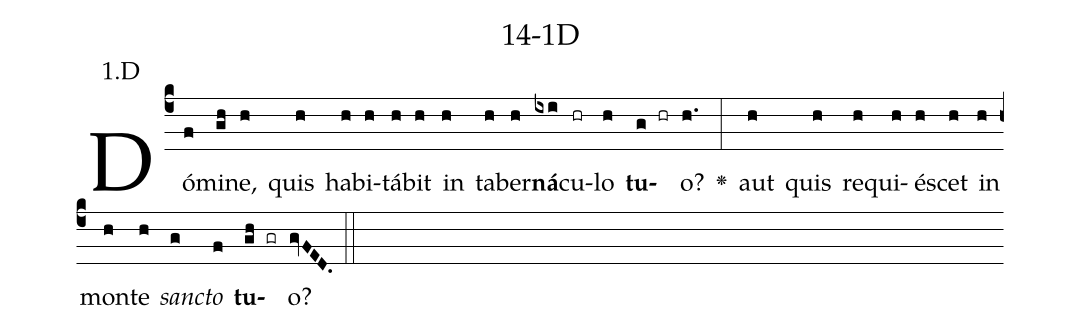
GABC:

name: 14-1D;
annotation: 1.D;
%%
(c4)Dó(f)mi(gh)ne,(h) quis(h) ha(h)bi(h)tá(h)bit(h) in(h) ta(h)ber(h)<b>ná</b>(ixi)cu(hr)lo(h) <b>tu</b>(g hr)o?(h.) <v>\greheightstar</v>(:) aut(h) quis(h) re(h)qui(h)é(h)scet(h) in(h) mon(h)te(h) <i>sanc</i>(g)<i>to</i>(f) <b>tu</b>(gh gr)o?(gvFED.) (::)


%E(h) u(h) o(g) u(f) a(gh) e.(gvFED.) (::)
